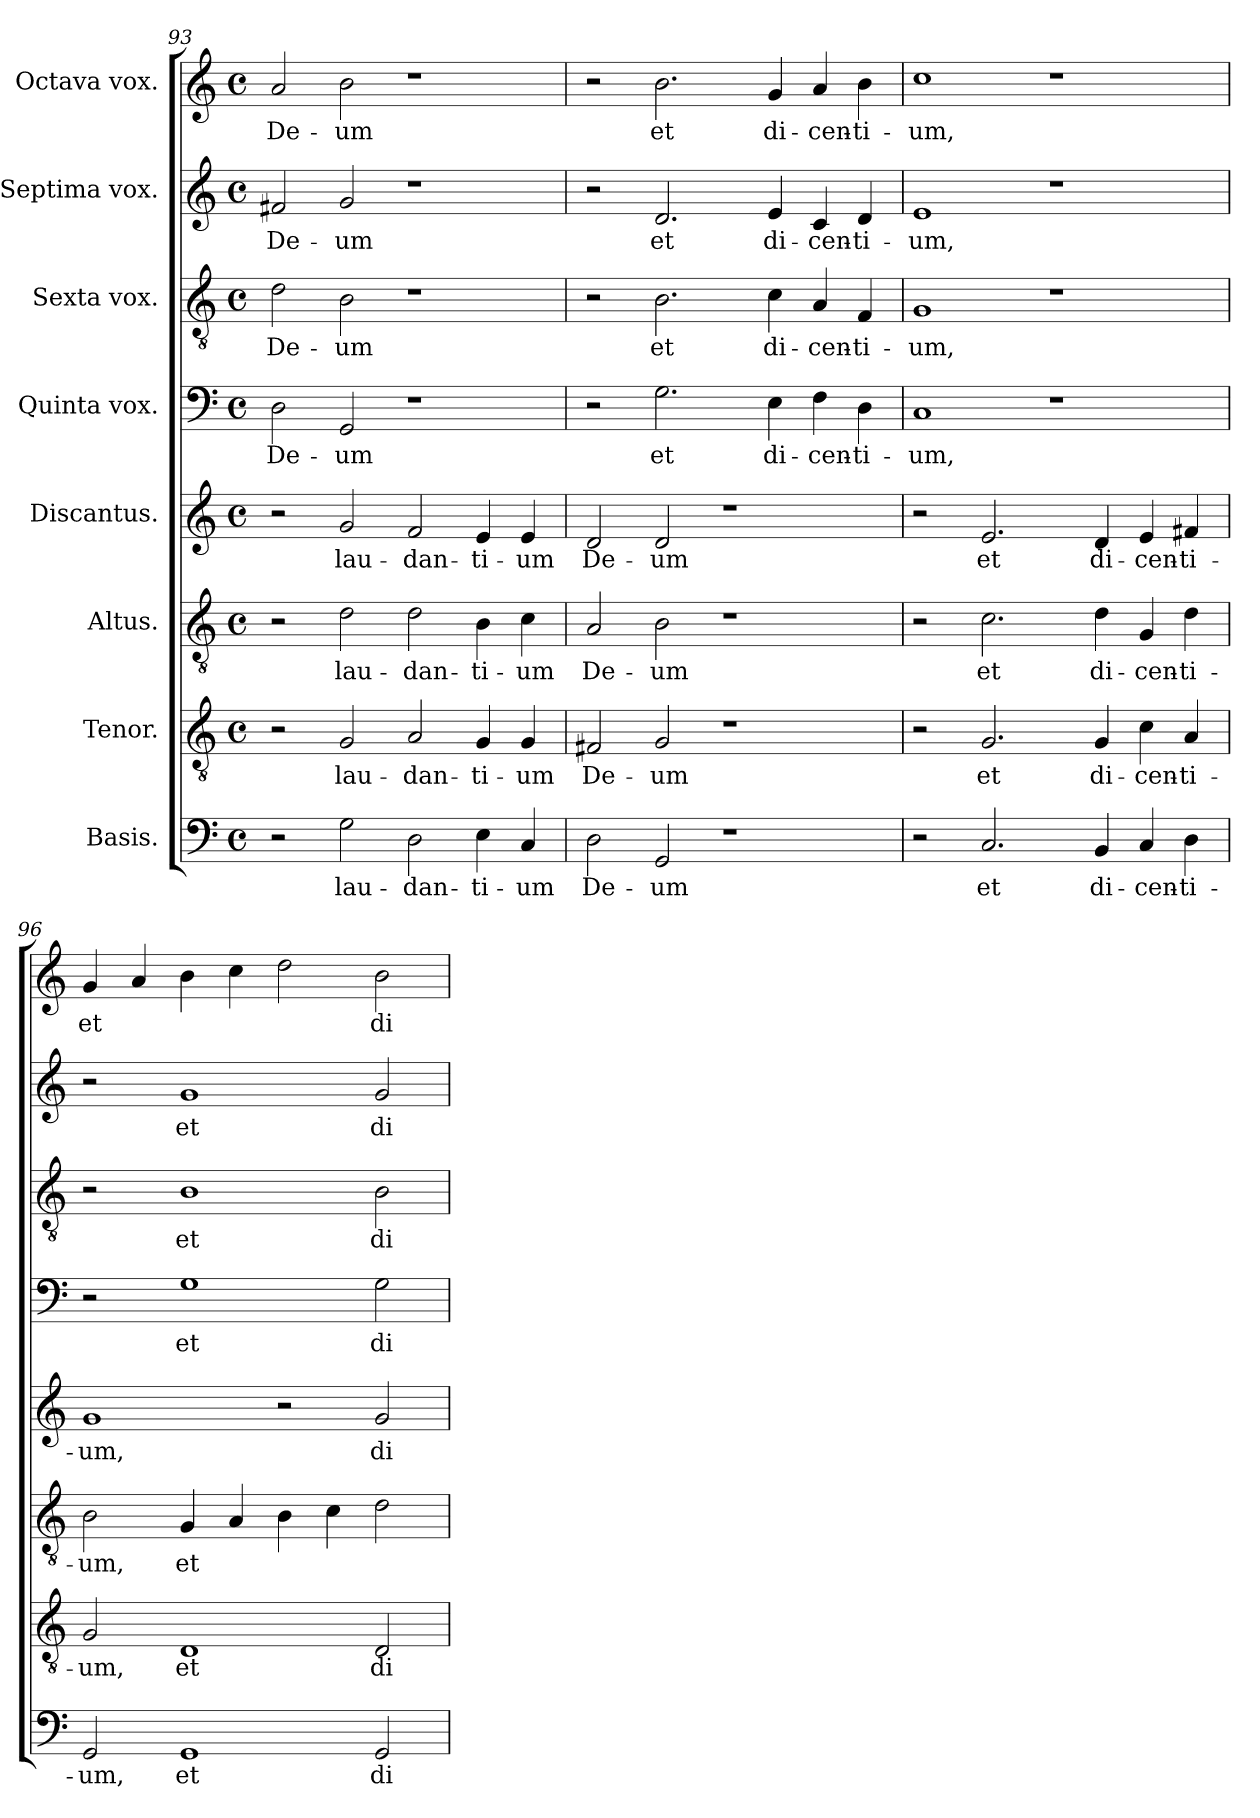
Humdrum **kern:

**kern	**text	**kern	**text	**kern	**text	**kern	**text	**kern	**text	**kern	**text	**kern	**text	**kern	**text
*part8	*part8	*part7	*part7	*part6	*part6	*part5	*part5	*part4	*part4	*part3	*part3	*part2	*part2	*part1	*part1
*staff8	*staff8	*staff7	*staff7	*staff6	*staff6	*staff5	*staff5	*staff4	*staff4	*staff3	*staff3	*staff2	*staff2	*staff1	*staff1
*I"Basis.	*	*I"Tenor.	*	*I"Altus.	*	*I"Discantus.	*	*I"Quinta vox.	*	*I"Sexta vox.	*	*I"Septima vox.	*	*I"Octava vox.	*
*clefF4	*	*clefGv2	*	*clefGv2	*	*clefG2	*	*clefF4	*	*clefGv2	*	*clefG2	*	*clefG2	*
*k[]	*	*k[]	*	*k[]	*	*k[]	*	*k[]	*	*k[]	*	*k[]	*	*k[]	*
*M4/2	*	*M4/2	*	*M4/2	*	*M4/2	*	*M4/2	*	*M4/2	*	*M4/2	*	*M4/2	*
*met(c)	*	*met(c)	*	*met(c)	*	*met(c)	*	*met(c)	*	*met(c)	*	*met(c)	*	*met(c)	*
=93	=93	=93	=93	=93	=93	=93	=93	=93	=93	=93	=93	=93	=93	=93	=93
!	!	!	!	!	!	!	!	!	!LO:LY:b	!	!LO:LY:b	!	!LO:LY:b	!	!LO:LY:b
2r	.	2r	.	2r	.	2r	.	2D\	De-	2d\	De-	2f#X/	De-	2a/	De-
!	!LO:LY:b	!	!LO:LY:b	!	!LO:LY:b	!	!LO:LY:b	!	!LO:LY:b	!	!LO:LY:b	!	!LO:LY:b	!	!LO:LY:b
2G\	lau-	2G/	lau-	2d\	lau-	2g/	lau-	2GG/	-um	2B\	-um	2g/	-um	2b\	-um
!	!LO:LY:b	!	!LO:LY:b	!	!LO:LY:b	!	!LO:LY:b	!	!	!	!	!	!	!	!
2D\	-dan-	2A/	-dan-	2d\	-dan-	2f/	-dan-	1r	.	1r	.	1r	.	1r	.
!	!LO:LY:b	!	!LO:LY:b	!	!LO:LY:b	!	!LO:LY:b	!	!	!	!	!	!	!	!
4E\	-ti-	4G/	-ti-	4B\	-ti-	4e/	-ti-	.	.	.	.	.	.	.	.
!	!LO:LY:b	!	!LO:LY:b	!	!LO:LY:b	!	!LO:LY:b	!	!	!	!	!	!	!	!
4C/	-um	4G/	-um	4c\	-um	4e/	-um	.	.	.	.	.	.	.	.
=94	=94	=94	=94	=94	=94	=94	=94	=94	=94	=94	=94	=94	=94	=94	=94
!	!LO:LY:b	!	!LO:LY:b	!	!LO:LY:b	!	!LO:LY:b	!	!	!	!	!	!	!	!
2D\	De-	2F#X/	De-	2A/	De-	2d/	De-	2r	.	2r	.	2r	.	2r	.
!	!LO:LY:b	!	!LO:LY:b	!	!LO:LY:b	!	!LO:LY:b	!	!LO:LY:b	!	!LO:LY:b	!	!LO:LY:b	!	!LO:LY:b
2GG/	-um	2G/	-um	2B\	-um	2d/	-um	2.G\	et	2.B\	et	2.d/	et	2.b\	et
1r	.	1r	.	1r	.	1r	.	.	.	.	.	.	.	.	.
!	!	!	!	!	!	!	!	!	!LO:LY:b	!	!LO:LY:b	!	!LO:LY:b	!	!LO:LY:b
.	.	.	.	.	.	.	.	4E\	di-	4c\	di-	4e/	di-	4g/	di-
!	!	!	!	!	!	!	!	!	!LO:LY:b	!	!LO:LY:b	!	!LO:LY:b	!	!LO:LY:b
.	.	.	.	.	.	.	.	4F\	-cen-	4A/	-cen-	4c/	-cen-	4a/	-cen-
!	!	!	!	!	!	!	!	!	!LO:LY:b	!	!LO:LY:b	!	!LO:LY:b	!	!LO:LY:b
.	.	.	.	.	.	.	.	4D\	-ti-	4F/	-ti-	4d/	-ti-	4b\	-ti-
=95	=95	=95	=95	=95	=95	=95	=95	=95	=95	=95	=95	=95	=95	=95	=95
!	!	!	!	!	!	!	!	!	!LO:LY:b	!	!LO:LY:b	!	!LO:LY:b	!	!LO:LY:b
2r	.	2r	.	2r	.	2r	.	1C	-um,	1G	-um,	1e	-um,	1cc	-um,
!	!LO:LY:b	!	!LO:LY:b	!	!LO:LY:b	!	!LO:LY:b	!	!	!	!	!	!	!	!
2.C/	et	2.G/	et	2.c\	et	2.e/	et	.	.	.	.	.	.	.	.
.	.	.	.	.	.	.	.	1r	.	1r	.	1r	.	1r	.
!	!LO:LY:b	!	!LO:LY:b	!	!LO:LY:b	!	!LO:LY:b	!	!	!	!	!	!	!	!
4BB/	di-	4G/	di-	4d\	di-	4d/	di-	.	.	.	.	.	.	.	.
!	!LO:LY:b	!	!LO:LY:b	!	!LO:LY:b	!	!LO:LY:b	!	!	!	!	!	!	!	!
4C/	-cen-	4c\	-cen-	4G/	-cen-	4e/	-cen-	.	.	.	.	.	.	.	.
!	!LO:LY:b	!	!LO:LY:b	!	!LO:LY:b	!	!LO:LY:b	!	!	!	!	!	!	!	!
4D\	-ti-	4A/	-ti-	4d\	-ti-	4f#X/	-ti-	.	.	.	.	.	.	.	.
=96	=96	=96	=96	=96	=96	=96	=96	=96	=96	=96	=96	=96	=96	=96	=96
!	!LO:LY:b	!	!LO:LY:b	!	!LO:LY:b	!	!LO:LY:b	!	!	!	!	!	!	!	!LO:LY:b
2GG/	-um,	2G/	-um,	2B\	-um,	1g	-um,	2r	.	2r	.	2r	.	4g/	et
.	.	.	.	.	.	.	.	.	.	.	.	.	.	4a/	.
!	!LO:LY:b	!	!LO:LY:b	!	!LO:LY:b	!	!	!	!LO:LY:b	!	!LO:LY:b	!	!LO:LY:b	!	!
1GG	et	1D	et	4G/	et	.	.	1G	et	1B	et	1g	et	4b\	.
.	.	.	.	4A/	.	.	.	.	.	.	.	.	.	4cc\	.
.	.	.	.	4B\	.	2r	.	.	.	.	.	.	.	2dd\	.
.	.	.	.	4c\	.	.	.	.	.	.	.	.	.	.	.
!	!LO:LY:b	!	!LO:LY:b	!	!	!	!LO:LY:b	!	!LO:LY:b	!	!LO:LY:b	!	!LO:LY:b	!	!LO:LY:b
2GG/	di-	2D/	di-	2d\	.	2g/	di-	2G\	di-	2B\	di-	2g/	di-	2b\	di-
=	=	=	=	=	=	=	=	=	=	=	=	=	=	=	=
*-	*-	*-	*-	*-	*-	*-	*-	*-	*-	*-	*-	*-	*-	*-	*-
